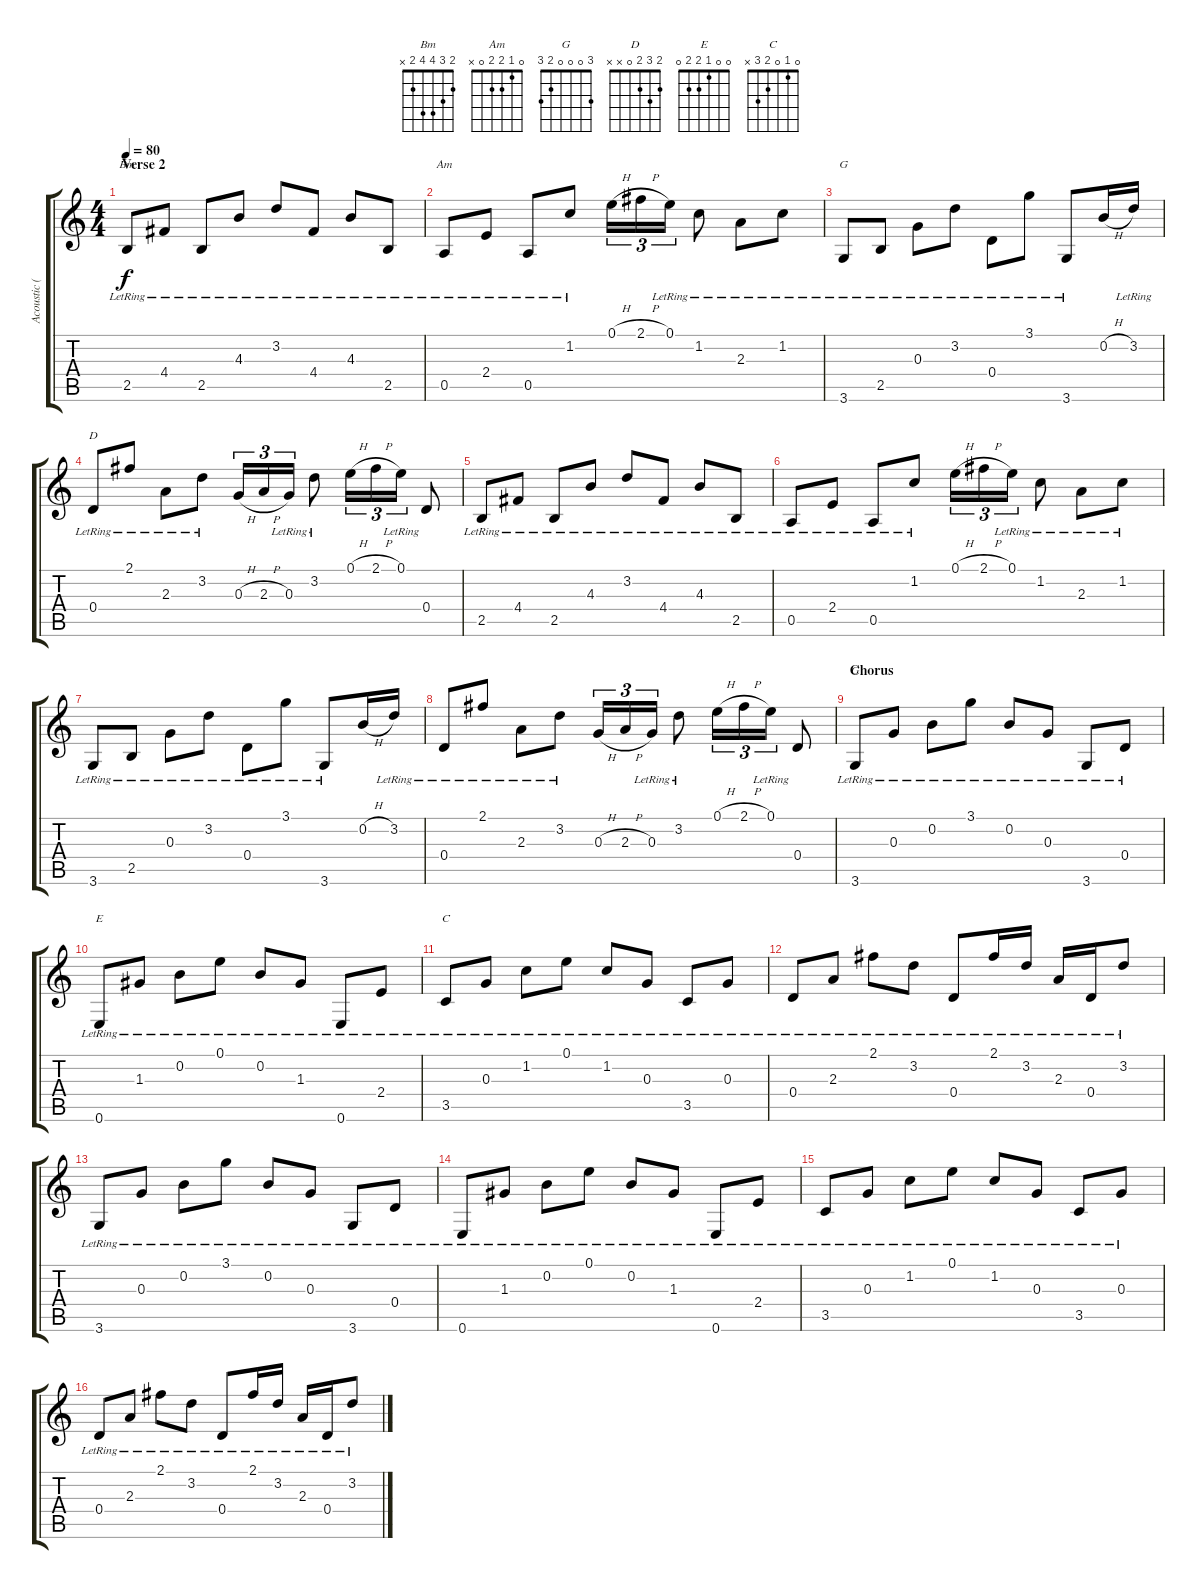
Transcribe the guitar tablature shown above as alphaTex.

\track ("Acoustic (12 Strings)" "Acoustic (") {instrument acousticguitarsteel}
\staff {score tabs}
\tuning (E4 B3 G3 D3 A2 E2) {hide}
\chord ("Bm" 2 3 4 4 2 x)
\chord ("Am" 0 1 2 2 0 x)
\chord ("G" 3 3 0 0 2 3)
\chord ("D" 2 3 2 0 x x)
\chord ("G" 3 0 0 0 2 3)
\chord ("E" 0 0 1 2 2 0)
\chord ("C" 0 1 0 2 3 x)
\ts (4 4)
\section ("" "Verse 2")
\tempo 80
\clef g2
\ks c
2.5{lr}.8{ch "Bm" dy f} 4.4{lr}.8 2.5{lr}.8 4.3{lr}.8 3.2{lr}.8 4.4{lr}.8 4.3{lr}.8 2.5{lr}.8 |
0.5{lr}.8{ch "Am"} 2.4{lr}.8 0.5{lr}.8 1.2{lr}.8 0.1{h}.16{tu (3 2)} 2.1{h}.16{tu (3 2)} 0.1{lr}.16{tu (3 2)} 1.2{lr}.8 2.3{lr}.8 1.2{lr}.8 |
3.6{lr}.8{ch "G"} 2.5{lr}.8 0.3{lr}.8 3.2{lr}.8 0.4{lr}.8 3.1{lr}.8 3.6{lr}.8 0.2{h}.16 3.2{lr}.16 |
0.4{lr}.8{ch "D"} 2.1{lr}.8 2.3{lr}.8 3.2{lr}.8 0.3{h}.16{tu (3 2)} 2.3{h}.16{tu (3 2)} 0.3{lr}.16{tu (3 2)} 3.2{lr}.8 0.1{h}.16{tu (3 2)} 2.1{h}.16{tu (3 2)} 0.1{lr}.16{tu (3 2)} 0.4.8 |
2.5{lr}.8 4.4{lr}.8 2.5{lr}.8 4.3{lr}.8 3.2{lr}.8 4.4{lr}.8 4.3{lr}.8 2.5{lr}.8 |
0.5{lr}.8 2.4{lr}.8 0.5{lr}.8 1.2{lr}.8 0.1{h}.16{tu (3 2)} 2.1{h}.16{tu (3 2)} 0.1{lr}.16{tu (3 2)} 1.2{lr}.8 2.3{lr}.8 1.2{lr}.8 |
3.6{lr}.8 2.5{lr}.8 0.3{lr}.8 3.2{lr}.8 0.4{lr}.8 3.1{lr}.8 3.6{lr}.8 0.2{h}.16 3.2{lr}.16 |
0.4{lr}.8 2.1{lr}.8 2.3{lr}.8 3.2{lr}.8 0.3{h}.16{tu (3 2)} 2.3{h}.16{tu (3 2)} 0.3{lr}.16{tu (3 2)} 3.2{lr}.8 0.1{h}.16{tu (3 2)} 2.1{h}.16{tu (3 2)} 0.1{lr}.16{tu (3 2)} 0.4.8 |
\section ("" "Chorus")
3.6{lr}.8{ch "G"} 0.3{lr}.8 0.2{lr}.8 3.1{lr}.8 0.2{lr}.8 0.3{lr}.8 3.6{lr}.8 0.4{lr}.8 |
0.6{lr}.8{ch "E"} 1.3{lr}.8 0.2{lr}.8 0.1{lr}.8 0.2{lr}.8 1.3{lr}.8 0.6{lr}.8 2.4{lr}.8 |
3.5{lr}.8{ch "C"} 0.3{lr}.8 1.2{lr}.8 0.1{lr}.8 1.2{lr}.8 0.3{lr}.8 3.5{lr}.8 0.3{lr}.8 |
0.4{lr}.8 2.3{lr}.8 2.1{lr}.8 3.2{lr}.8 0.4{lr}.8 2.1{lr}.16 3.2{lr}.16 2.3{lr}.16 0.4{lr}.16 3.2{lr}.8 |
3.6{lr}.8 0.3{lr}.8 0.2{lr}.8 3.1{lr}.8 0.2{lr}.8 0.3{lr}.8 3.6{lr}.8 0.4{lr}.8 |
0.6{lr}.8 1.3{lr}.8 0.2{lr}.8 0.1{lr}.8 0.2{lr}.8 1.3{lr}.8 0.6{lr}.8 2.4{lr}.8 |
3.5{lr}.8 0.3{lr}.8 1.2{lr}.8 0.1{lr}.8 1.2{lr}.8 0.3{lr}.8 3.5{lr}.8 0.3{lr}.8 |
0.4{lr}.8 2.3{lr}.8 2.1{lr}.8 3.2{lr}.8 0.4{lr}.8 2.1{lr}.16 3.2{lr}.16 2.3{lr}.16 0.4{lr}.16 3.2{lr}.8
